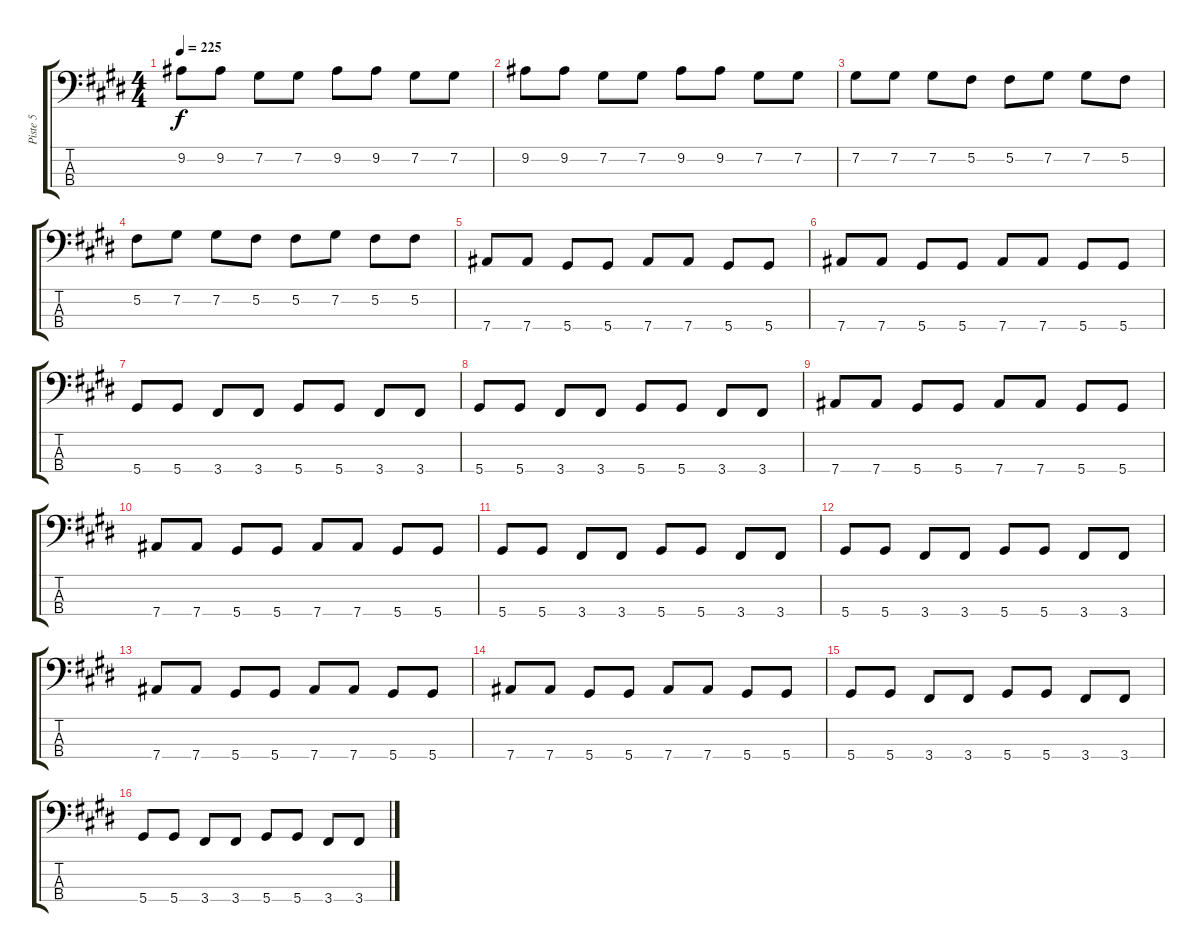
\track ("Piste 5" "Piste 5") {instrument electricbasspick}
\staff {score tabs}
\tuning (Gb2 Db2 Ab1 Eb1) {hide}
\ts (4 4)
\tempo 225
\clef f4
\ks e
9.2.8{dy f} 9.2.8 7.2.8 7.2.8 9.2.8 9.2.8 7.2.8 7.2.8 |
9.2.8 9.2.8 7.2.8 7.2.8 9.2.8 9.2.8 7.2.8 7.2.8 |
7.2.8 7.2.8 7.2.8 5.2.8 5.2.8 7.2.8 7.2.8 5.2.8 |
5.2.8 7.2.8 7.2.8 5.2.8 5.2.8 7.2.8 5.2.8 5.2.8 |
7.4.8 7.4.8 5.4.8 5.4.8 7.4.8 7.4.8 5.4.8 5.4.8 |
7.4.8 7.4.8 5.4.8 5.4.8 7.4.8 7.4.8 5.4.8 5.4.8 |
5.4.8 5.4.8 3.4.8 3.4.8 5.4.8 5.4.8 3.4.8 3.4.8 |
5.4.8 5.4.8 3.4.8 3.4.8 5.4.8 5.4.8 3.4.8 3.4.8 |
7.4.8 7.4.8 5.4.8 5.4.8 7.4.8 7.4.8 5.4.8 5.4.8 |
7.4.8 7.4.8 5.4.8 5.4.8 7.4.8 7.4.8 5.4.8 5.4.8 |
5.4.8 5.4.8 3.4.8 3.4.8 5.4.8 5.4.8 3.4.8 3.4.8 |
5.4.8 5.4.8 3.4.8 3.4.8 5.4.8 5.4.8 3.4.8 3.4.8 |
7.4.8 7.4.8 5.4.8 5.4.8 7.4.8 7.4.8 5.4.8 5.4.8 |
7.4.8 7.4.8 5.4.8 5.4.8 7.4.8 7.4.8 5.4.8 5.4.8 |
5.4.8 5.4.8 3.4.8 3.4.8 5.4.8 5.4.8 3.4.8 3.4.8 |
5.4.8 5.4.8 3.4.8 3.4.8 5.4.8 5.4.8 3.4.8 3.4.8
